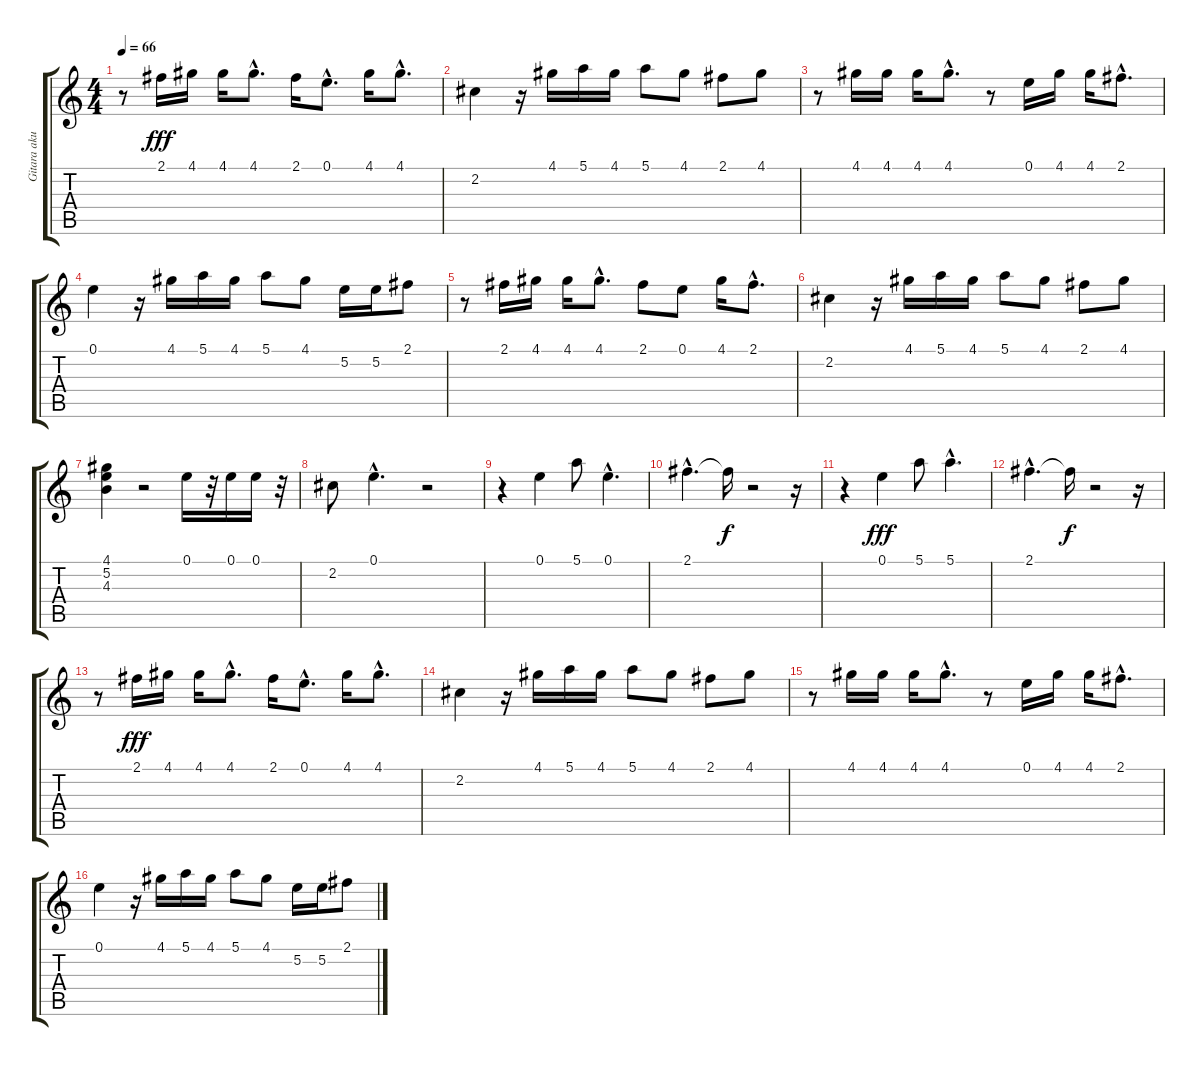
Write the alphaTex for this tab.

\track ("Gitara akustyczna 2" "Gitara aku") {instrument acousticguitarsteel}
\staff {score tabs}
\tuning (E4 B3 G3 D3 A2 E2) {hide}
\ts (4 4)
\tempo 66
\clef g2
\ks c
r.8{dy f} 2.1.16{dy fff} 4.1.16 4.1.16 4.1{hac}.8{d} 2.1.16 0.1{hac}.8{d} 4.1.16 4.1{hac}.8{d} |
2.2.4 r.16 4.1.16 5.1.16 4.1.16 5.1.8 4.1.8 2.1.8 4.1.8 |
r.8 4.1.16 4.1.16 4.1.16 4.1{hac}.8{d} r.8 0.1.16 4.1.16 4.1.16 2.1{hac}.8{d} |
0.1.4 r.16 4.1.16 5.1.16 4.1.16 5.1.8 4.1.8 5.2.16 5.2.16 2.1.8 |
r.8 2.1.16 4.1.16 4.1.16 4.1{hac}.8{d} 2.1.8 0.1.8 4.1.16 2.1{hac}.8{d} |
2.2.4 r.16 4.1.16 5.1.16 4.1.16 5.1.8 4.1.8 2.1.8 4.1.8 |
(4.1 5.2 4.3).4 r.2 0.1.16 r.32 0.1.16 0.1.16 r.32 |
2.2.8 0.1{hac}.4{d} r.2 |
r.4 0.1.4 5.1.8 0.1{hac}.4{d} |
2.1{hac}.4{d} 2.1{t}.16{dy f} r.2 r.16 |
r.4 0.1.4{dy fff} 5.1.8 5.1{hac}.4{d} |
2.1{hac}.4{d} 2.1{t}.16{dy f} r.2 r.16 |
r.8 2.1.16{dy fff} 4.1.16 4.1.16 4.1{hac}.8{d} 2.1.16 0.1{hac}.8{d} 4.1.16 4.1{hac}.8{d} |
2.2.4 r.16 4.1.16 5.1.16 4.1.16 5.1.8 4.1.8 2.1.8 4.1.8 |
r.8 4.1.16 4.1.16 4.1.16 4.1{hac}.8{d} r.8 0.1.16 4.1.16 4.1.16 2.1{hac}.8{d} |
0.1.4 r.16 4.1.16 5.1.16 4.1.16 5.1.8 4.1.8 5.2.16 5.2.16 2.1.8
